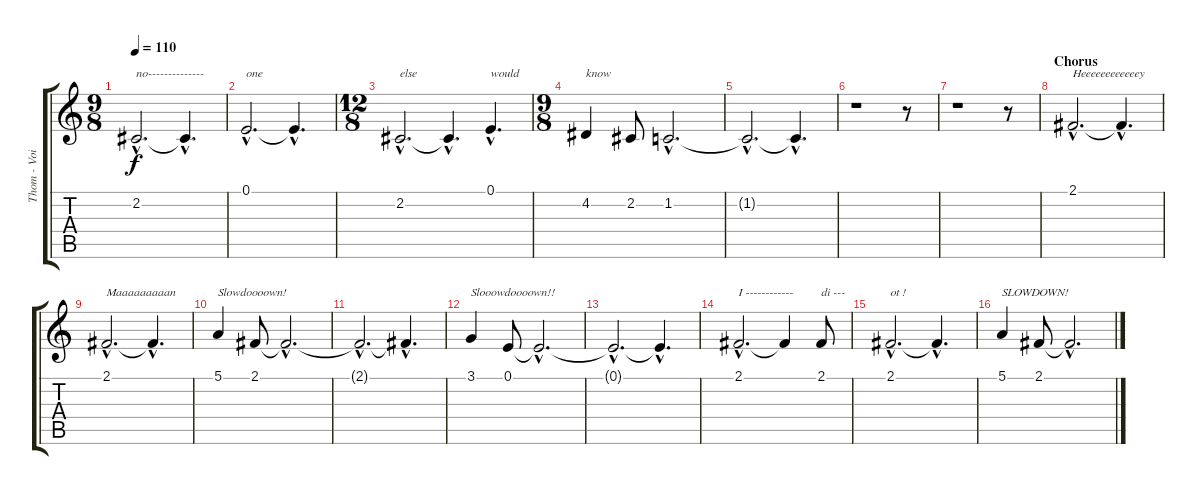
\track ("Thom - Voice" "Thom - Voi") {instrument flute}
\staff {score tabs}
\tuning (E4 B3 G3 D3 A2 E2) {hide}
\ts (9 8)
\tempo 110
\clef g2
\ks c
2.2{hac}.2{d txt "no--------------" dy f} 2.2{hac t}.4{d} |
0.1{hac}.2{d txt "one"} 0.1{hac t}.4{d} |
\ts (12 8)
2.2{hac}.2{d txt "else"} 2.2{hac t}.4{d} 0.1{hac}.4{d txt "would"} |
\ts (9 8)
4.2.4{txt "know"} 2.2.8 1.2{hac}.2{d} |
1.2{hac t}.2{d} 1.2{hac t}.4{d} |
r.1 r.8 |
r.1 r.8 |
\section ("" "Chorus")
2.1{hac}.2{d txt "Heeeeeeeeeeeey"} 2.1{hac t}.4{d} |
2.1{hac}.2{d txt "Maaaaaaaaan"} 2.1{hac t}.4{d} |
5.1.4{txt "Slowdoooown!"} 2.1.8 2.1{hac t}.2{d} |
2.1{hac t}.2{d} 2.1{hac t}.4{d} |
3.1.4{txt "Slooowdoooown!!"} 0.1.8 0.1{hac t}.2{d} |
0.1{hac t}.2{d} 0.1{hac t}.4{d} |
2.1{hac}.2{d txt "I ------------"} 2.1{t}.4 2.1.8{txt "di ---"} |
2.1{hac}.2{d txt "ot !"} 2.1{hac t}.4{d} |
5.1.4{txt "SLOWDOWN!"} 2.1.8 2.1{hac t}.2{d}
